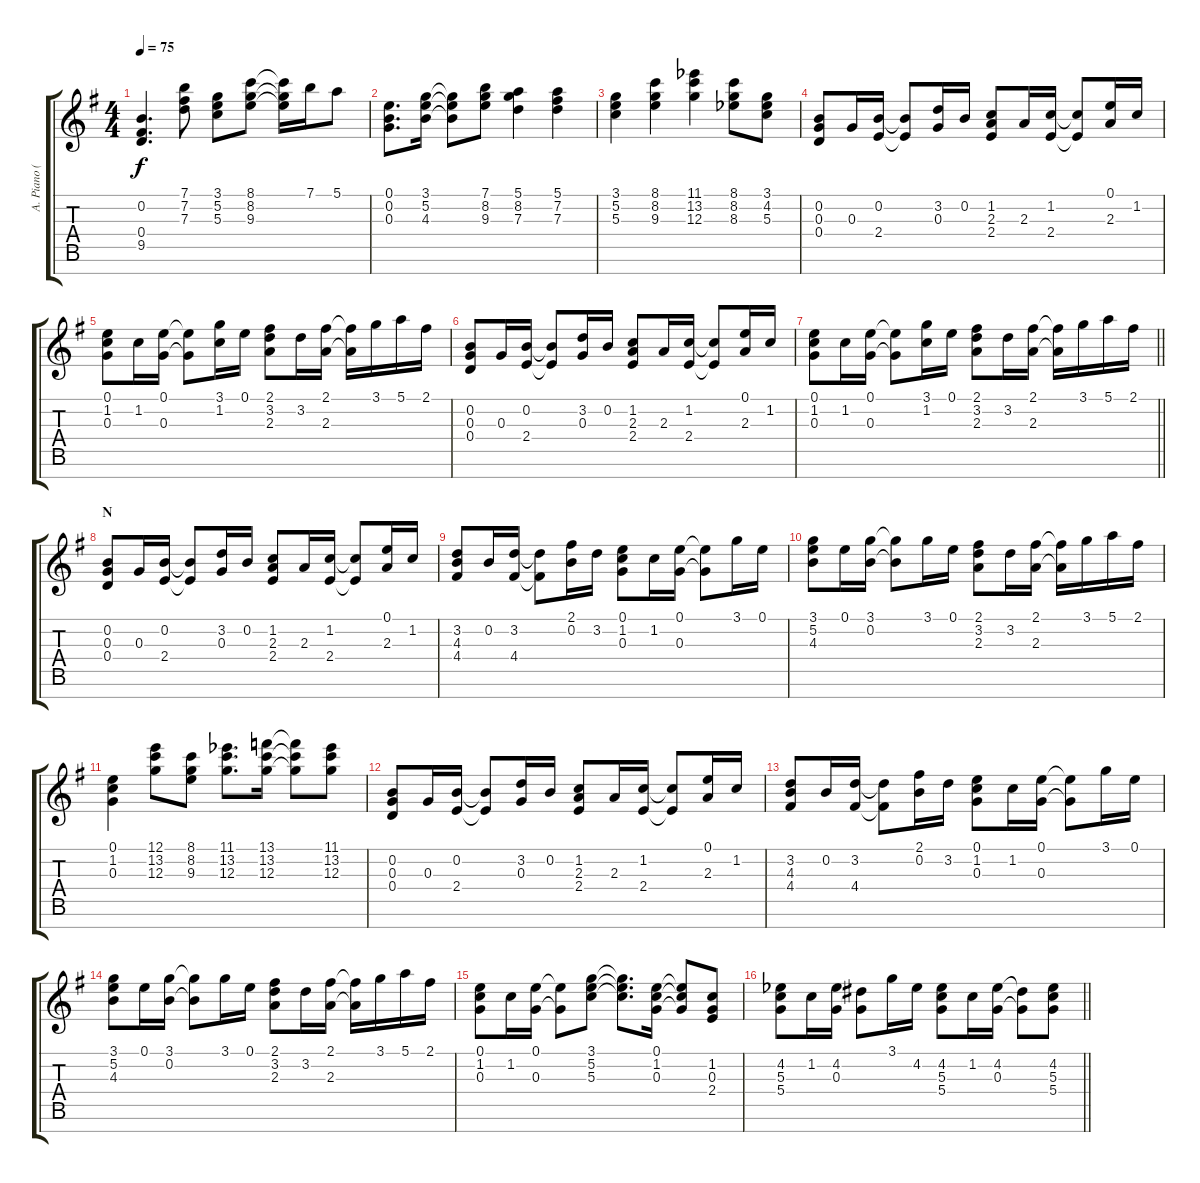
\track ("A. Piano (Right Hand)" "A. Piano (") {instrument acousticgrandpiano}
\staff {score tabs}
\tuning (E5 B4 G4 D4 A3 E3 B2) {hide}
\ts (4 4)
\tempo 75
\clef g2
\ks g
(0.2 0.4 9.5).4{d dy f} (7.1 7.2 7.3).8 (3.1 5.2 5.3).8 (8.1 8.2 9.3).8 (8.1{t} 8.2{t} 9.3{t}).16 7.1.16 5.1.8 |
(0.1 0.2 0.3).8{d} (3.1 5.2 4.3).16 (3.1{t} 5.2{t} 4.3{t}).8 (7.1 8.2 9.3).8 (5.1 8.2 7.3).4 (5.1 7.2 7.3).4 |
(3.1 5.2 5.3).4 (8.1 8.2 9.3).4 (11.1{acc b} 13.2 12.3).4 (8.1 8.2 8.3{acc b}).8 (3.1 4.2{acc b} 5.3).8 |
(0.2 0.3 0.4).8 0.3.16 (0.2 2.4).16 (0.2{t} 2.4{t}).8 (3.2 0.3).16 0.2.16 (1.2 2.3 2.4).8 2.3.16 (1.2 2.4).16 (1.2{t} 2.4{t}).8 (0.1 2.3).16 1.2.16 |
(0.1 1.2 0.3).8 1.2.16 (0.1 0.3).16 (0.1{t} 0.3{t}).8 (3.1 1.2).16 0.1.16 (2.1 3.2 2.3).8 3.2.16 (2.1 2.3).16 (2.1{t} 2.3{t}).16 3.1.16 5.1.16 2.1.16 |
(0.2 0.3 0.4).8 0.3.16 (0.2 2.4).16 (0.2{t} 2.4{t}).8 (3.2 0.3).16 0.2.16 (1.2 2.3 2.4).8 2.3.16 (1.2 2.4).16 (1.2{t} 2.4{t}).8 (0.1 2.3).16 1.2.16 |
\barLineRight lightlight
(0.1 1.2 0.3).8 1.2.16 (0.1 0.3).16 (0.1{t} 0.3{t}).8 (3.1 1.2).16 0.1.16 (2.1 3.2 2.3).8 3.2.16 (2.1 2.3).16 (2.1{t} 2.3{t}).16 3.1.16 5.1.16 2.1.16 |
\section ("" "N")
(0.2 0.3 0.4).8 0.3.16 (0.2 2.4).16 (0.2{t} 2.4{t}).8 (3.2 0.3).16 0.2.16 (1.2 2.3 2.4).8 2.3.16 (1.2 2.4).16 (1.2{t} 2.4{t}).8 (0.1 2.3).16 1.2.16 |
(3.2 4.3 4.4).8 0.2.16 (3.2 4.4).16 (3.2{t} 4.4{t}).8 (2.1 0.2).16 3.2.16 (0.1 1.2 0.3).8 1.2.16 (0.1 0.3).16 (0.1{t} 0.3{t}).8 3.1.16 0.1.16 |
(3.1 5.2 4.3).8 0.1.16 (3.1 0.2).16 (3.1{t} 0.2{t}).8 3.1.16 0.1.16 (2.1 3.2 2.3).8 3.2.16 (2.1 2.3).16 (2.1{t} 2.3{t}).16 3.1.16 5.1.16 2.1.16 |
(0.1 1.2 0.3).4 (12.1 13.2 12.3).8 (8.1 8.2 9.3).8 (11.1{acc b} 13.2 12.3).8{d} (13.1 13.2 12.3).16 (13.1{t} 13.2{t} 12.3{t}).8 (11.1{acc b} 13.2 12.3).8 |
(0.2 0.3 0.4).8 0.3.16 (0.2 2.4).16 (0.2{t} 2.4{t}).8 (3.2 0.3).16 0.2.16 (1.2 2.3 2.4).8 2.3.16 (1.2 2.4).16 (1.2{t} 2.4{t}).8 (0.1 2.3).16 1.2.16 |
(3.2 4.3 4.4).8 0.2.16 (3.2 4.4).16 (3.2{t} 4.4{t}).8 (2.1 0.2).16 3.2.16 (0.1 1.2 0.3).8 1.2.16 (0.1 0.3).16 (0.1{t} 0.3{t}).8 3.1.16 0.1.16 |
(3.1 5.2 4.3).8 0.1.16 (3.1 0.2).16 (3.1{t} 0.2{t}).8 3.1.16 0.1.16 (2.1 3.2 2.3).8 3.2.16 (2.1 2.3).16 (2.1{t} 2.3{t}).16 3.1.16 5.1.16 2.1.16 |
(0.1 1.2 0.3).8 1.2.16 (0.1 0.3).16 (0.1{t} 0.3{t}).8 (3.1 5.2 5.3).8 (3.1{t} 5.2{t} 5.3{t}).8{d} (0.1 1.2 0.3).16 (0.1{t} 1.2{t} 0.3{t}).8 (1.2 0.3 2.4).8 |
\barLineRight lightlight
(4.2{acc b} 5.3 5.4).8 1.2.16 (4.2{acc b} 0.3).16 (4.2{t} 0.3{t}).8 3.1.16 4.2{acc b}.16 (4.2{acc b} 5.3 5.4).8 1.2.16 (4.2{acc b} 0.3).16 (4.2{t} 0.3{t}).8 (4.2{acc b} 5.3 5.4).8
